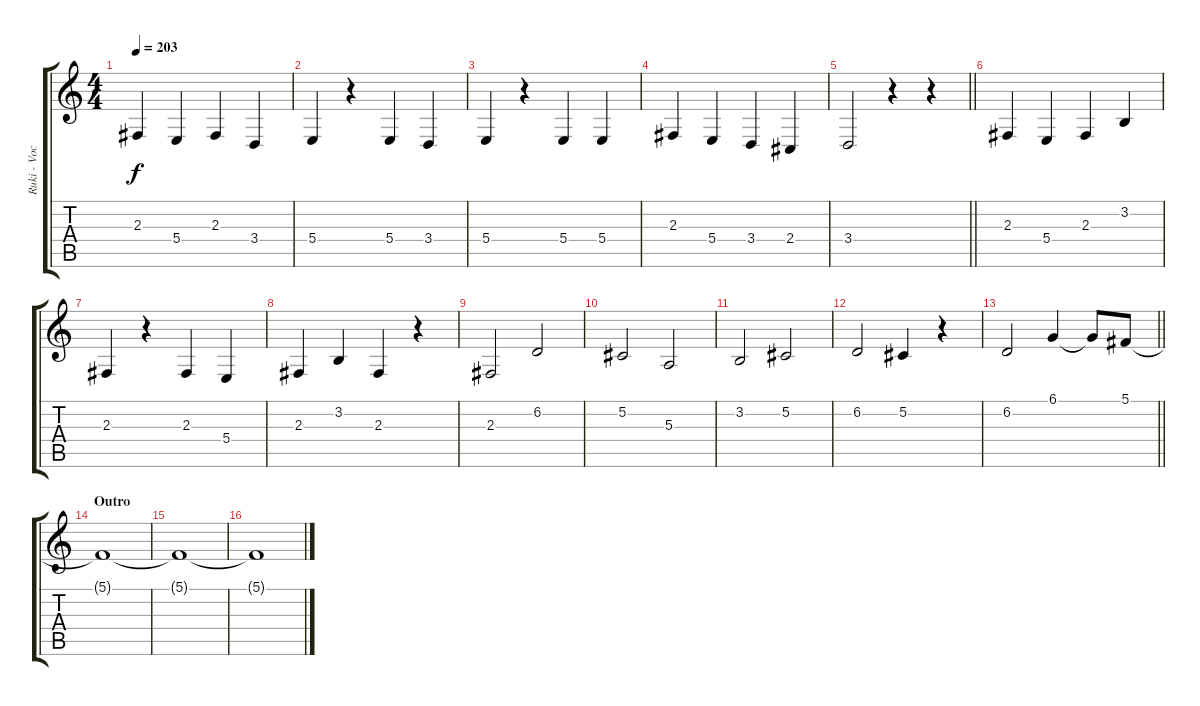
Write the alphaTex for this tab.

\track ("Ruki - Vocals" "Ruki - Voc") {instrument lead6voice}
\staff {score tabs}
\tuning (Db4 Ab3 E3 B2 Gb2 B1) {hide}
\ts (4 4)
\tempo 203
\clef g2
\ks c
2.3.4{dy f} 5.4.4 2.3.4 3.4.4 |
5.4.4 r.4 5.4.4 3.4.4 |
5.4.4 r.4 5.4.4 5.4.4 |
2.3.4 5.4.4 3.4.4 2.4.4 |
\barLineRight lightlight
3.4.2 r.4 r.4 |
\section ("" "")
2.3.4 5.4.4 2.3.4 3.2.4 |
2.3.4 r.4 2.3.4 5.4.4 |
2.3.4 3.2.4 2.3.4 r.4 |
2.3.2 6.2.2 |
5.2.2 5.3.2 |
3.2.2 5.2.2 |
6.2.2 5.2.4 r.4 |
\barLineRight lightlight
6.2.2 6.1.4 6.1{t}.8 5.1.8 |
\section ("" "Outro")
5.1{t}.1 |
5.1{t}.1 |
5.1{t}.1
